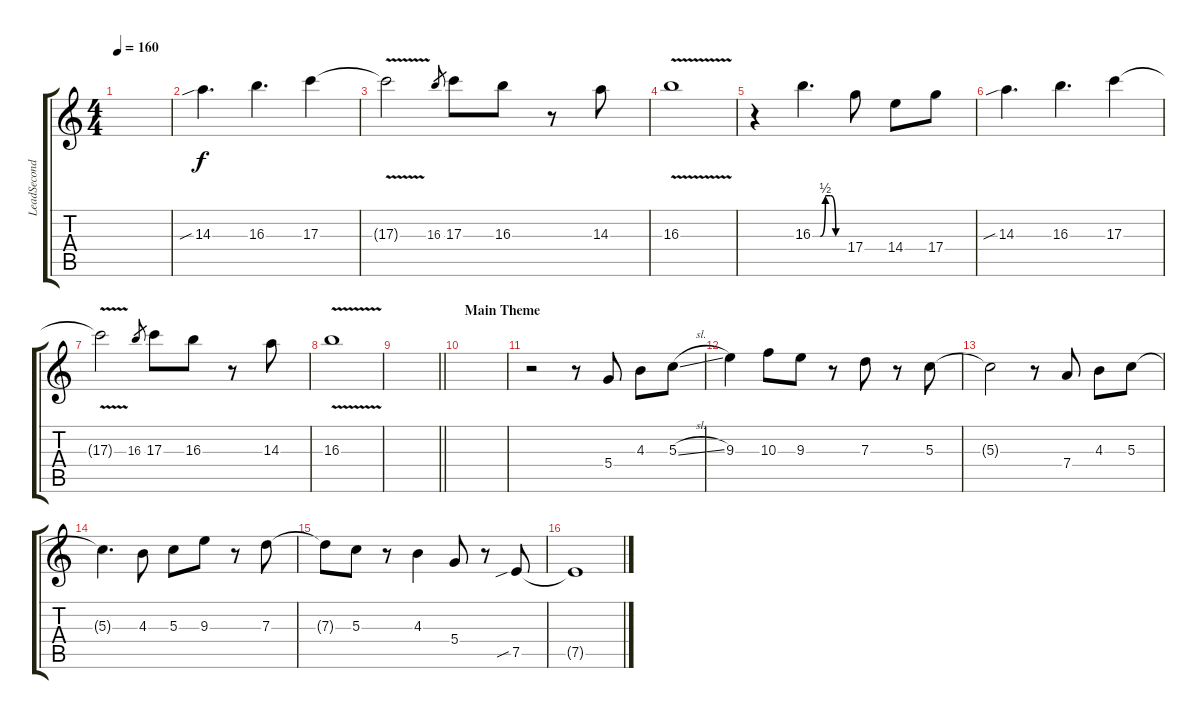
\track ("LeadSecondary" "LeadSecond") {instrument distortionguitar}
\staff {score tabs}
\tuning (E4 B3 G3 D3 A2 E2) {hide}
\ts (4 4)
\tempo 160
\clef g2
\ks c
|
14.3{sib}.4{d} 16.3.4{d} 17.3.4 |
17.3{v t}.2 16.3.8{gr} 17.3.8 16.3.8 r.8 14.3.8 |
16.3{v}.1 |
r.4 16.3{be (custom 0 0 15 0 25 2 35 2 45 0 60 0)}.4{d} 17.4.8 14.4.8 17.4.8 |
14.3{sib}.4{d} 16.3.4{d} 17.3.4 |
17.3{v t}.2 16.3.8{gr} 17.3.8 16.3.8 r.8 14.3.8 |
16.3{v}.1 |
\barLineRight lightlight
|
\section ("" "Main Theme")
|
r.2 r.8 5.4.8 4.3.8 5.3{sl}.8 |
9.3.4 10.3.8 9.3.8 r.8 7.3.8 r.8 5.3.8 |
5.3{t}.2 r.8 7.4.8 4.3.8 5.3.8 |
5.3{t}.4{d} 4.3.8 5.3.8 9.3.8 r.8 7.3.8 |
7.3{t}.8 5.3.8 r.8 4.3.4 5.4.8 r.8 7.5{sib}.8 |
7.5{t}.1
